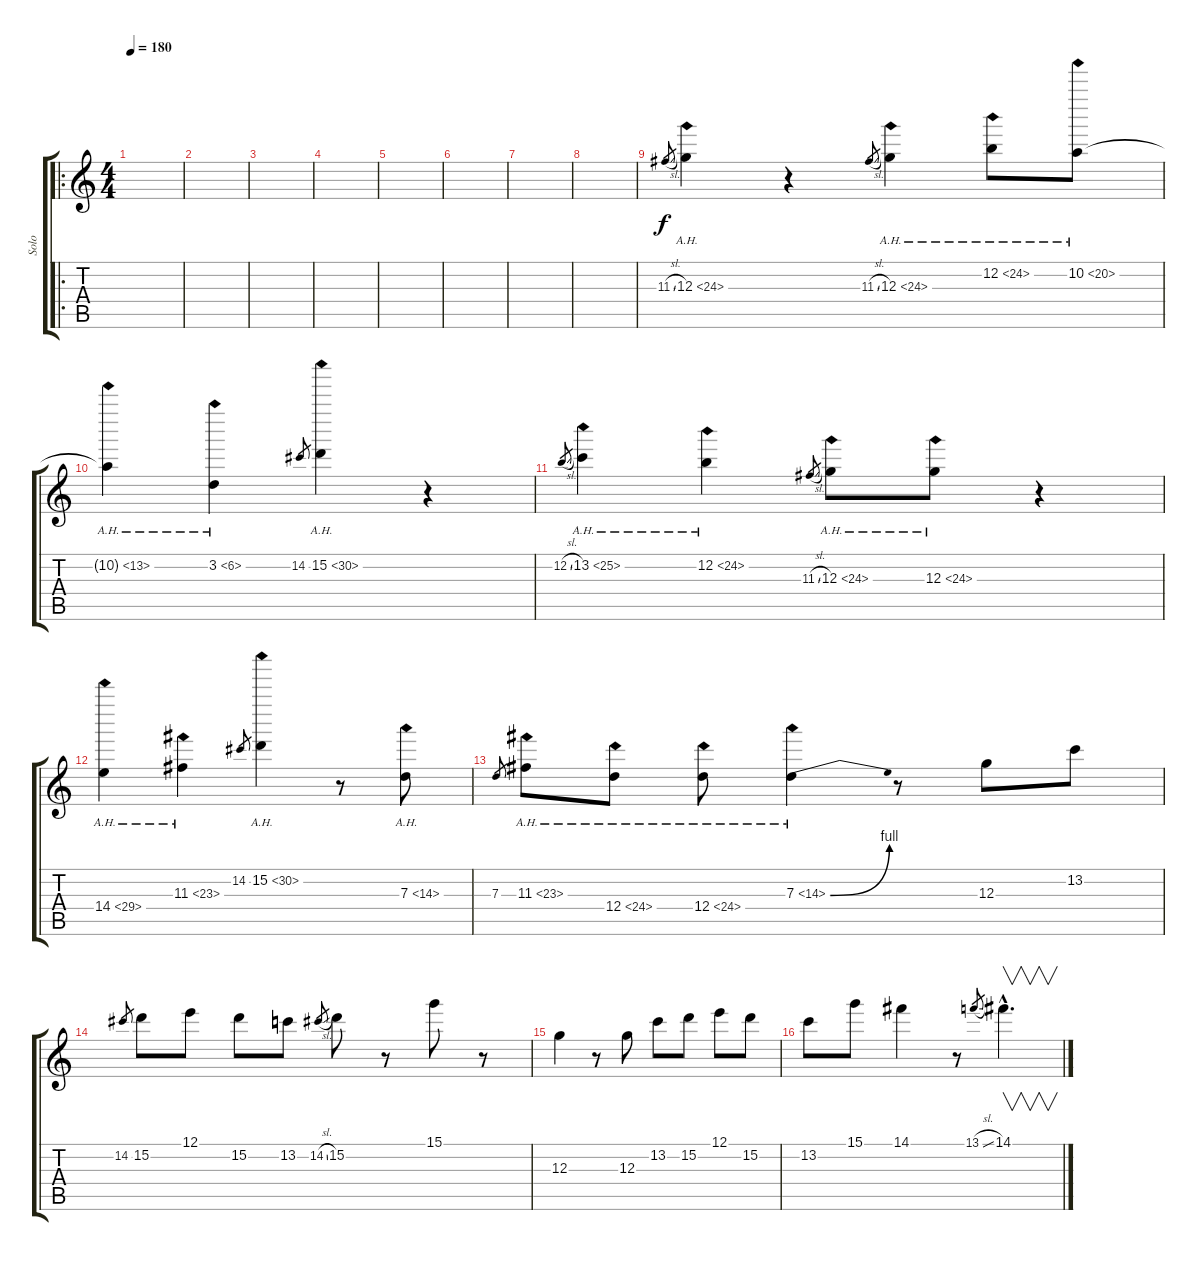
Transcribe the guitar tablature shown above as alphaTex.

\track ("Solo" "Solo") {instrument distortionguitar}
\staff {score tabs}
\tuning (E4 B3 G3 D3 A2 E2) {hide}
\ro
\ts (4 4)
\tempo 180
\clef g2
\ks c
|
|
|
|
|
|
|
|
11.3{sl}.8{gr} 12.3{ah 12}.4 r.4 11.3{sl}.8{gr} 12.3{ah 12}.4 12.2{ah 12}.8 10.2{ah 10}.8 |
10.2{ah 3 t}.4 3.2{ah 3}.4 14.2.8{gr} 15.2{ah 15}.4 r.4 |
12.2{sl}.8{gr} 13.2{ah 12}.4 12.2{ah 12}.4 11.3{sl}.8{gr} 12.3{ah 12}.8 12.3{ah 12}.8 r.4 |
14.4{ah 15}.4 11.3{ah 12}.4 14.2.8{gr} 15.2{ah 15}.4 r.8 7.3{ah 7}.8 |
7.3.8{gr} 11.3{ah 12}.8 12.4{ah 12}.8 12.4{ah 12}.8 7.3{be (bend 0 0 60 4) ah 7}.4 r.8 12.3.8 13.2.8 |
14.2.8{gr} 15.2.8 12.1.8 15.2.8 13.2.8 14.2{sl}.8{gr} 15.2.8 r.8 15.1.8 r.8 |
12.3.4 r.8 12.3.8 13.2.8 15.2.8 12.1.8 15.2.8 |
13.2.8 15.1.8 14.1.4 r.8 13.1{sl}.8{gr} 14.1{hac}.4{v d}
